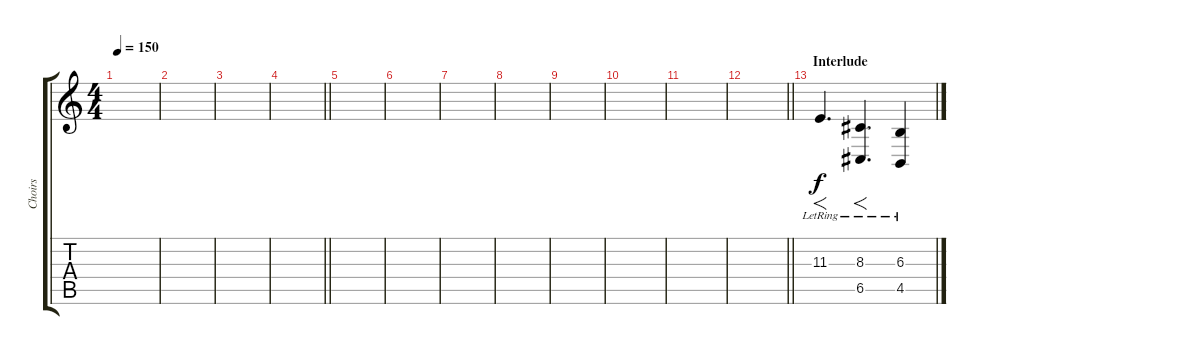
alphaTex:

\track ("Choirs" "Choirs") {instrument choiraahs}
\staff {score tabs}
\tuning (D4 A3 F3 C3 G2 C2) {hide}
\ts (4 4)
\tempo 150
\clef g2
\ks c
|
|
|
\barLineRight lightlight
|
|
|
|
|
|
|
|
\barLineRight lightlight
|
\section ("" "Interlude")
11.3{lr}.4{f d} (8.3{lr} 6.5{lr}).4{f d} (6.3{lr} 4.5{lr}).4
